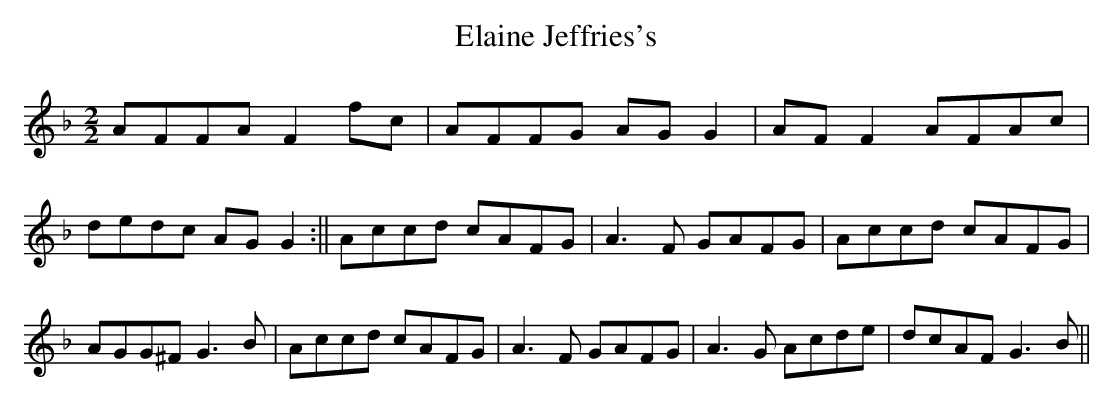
X:1
T:Elaine Jeffries's
M:2/2
L:1/8
K:F
AFFA F2 fc|AFFG AGG2|AFF2 AFAc|dedc AGG2:||\
Accd cAFG|A3F GAFG|Accd cAFG|AGG^F G3B|\
Accd cAFG|A3F GAFG|A3G Acde|dcAF G3B||
